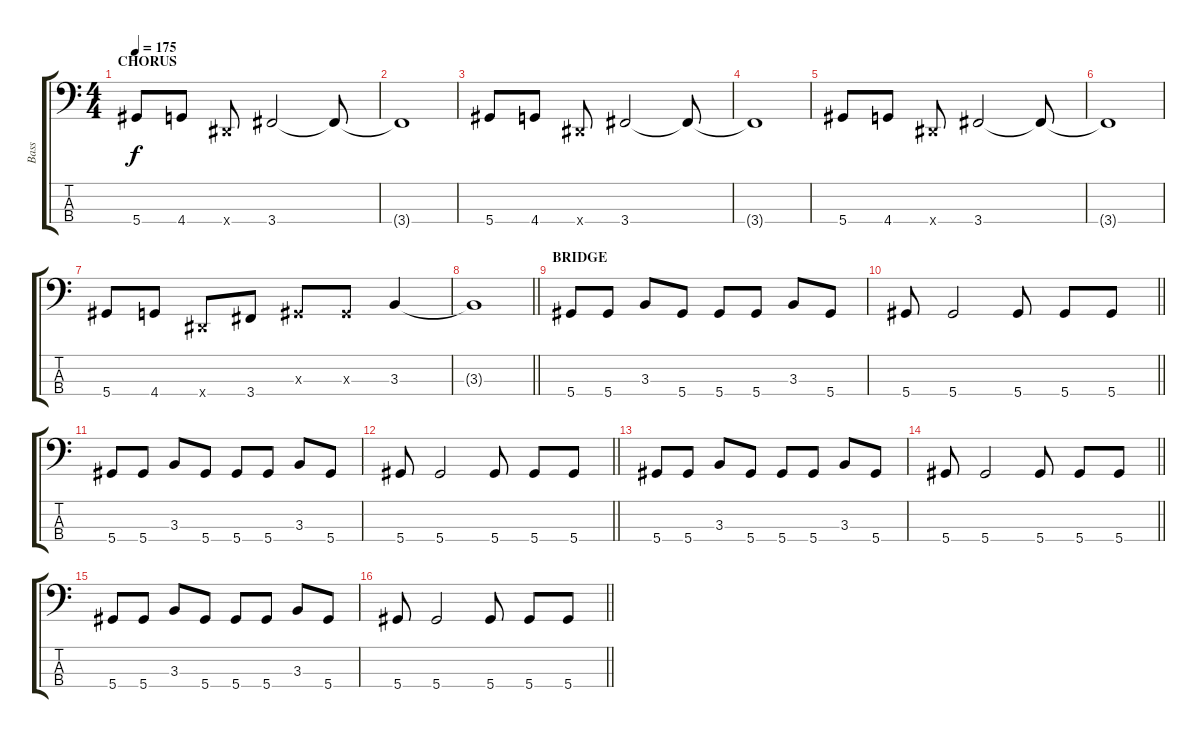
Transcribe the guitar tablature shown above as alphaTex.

\track ("Bass" "Bass") {instrument electricbassfinger}
\staff {score tabs}
\tuning (Gb2 Db2 Ab1 Eb1) {hide}
\ts (4 4)
\section ("" "CHORUS")
\tempo 175
\clef f4
\ks c
5.4.8{dy f} 4.4.8 0.4{x}.8 3.4.2 3.4{t}.8 |
3.4{t}.1 |
5.4.8 4.4.8 0.4{x}.8 3.4.2 3.4{t}.8 |
3.4{t}.1 |
5.4.8 4.4.8 0.4{x}.8 3.4.2 3.4{t}.8 |
3.4{t}.1 |
5.4.8 4.4.8 0.4{x}.8 3.4.8 0.3{x}.8 0.3{x}.8 3.3.4 |
\barLineRight lightlight
3.3{t}.1 |
\section ("" "BRIDGE")
5.4.8 5.4.8 3.3.8 5.4.8 5.4.8 5.4.8 3.3.8 5.4.8 |
\barLineRight lightlight
5.4.8 5.4.2 5.4.8 5.4.8 5.4.8 |
5.4.8 5.4.8 3.3.8 5.4.8 5.4.8 5.4.8 3.3.8 5.4.8 |
\barLineRight lightlight
5.4.8 5.4.2 5.4.8 5.4.8 5.4.8 |
5.4.8 5.4.8 3.3.8 5.4.8 5.4.8 5.4.8 3.3.8 5.4.8 |
\barLineRight lightlight
5.4.8 5.4.2 5.4.8 5.4.8 5.4.8 |
5.4.8 5.4.8 3.3.8 5.4.8 5.4.8 5.4.8 3.3.8 5.4.8 |
\barLineRight lightlight
5.4.8 5.4.2 5.4.8 5.4.8 5.4.8
